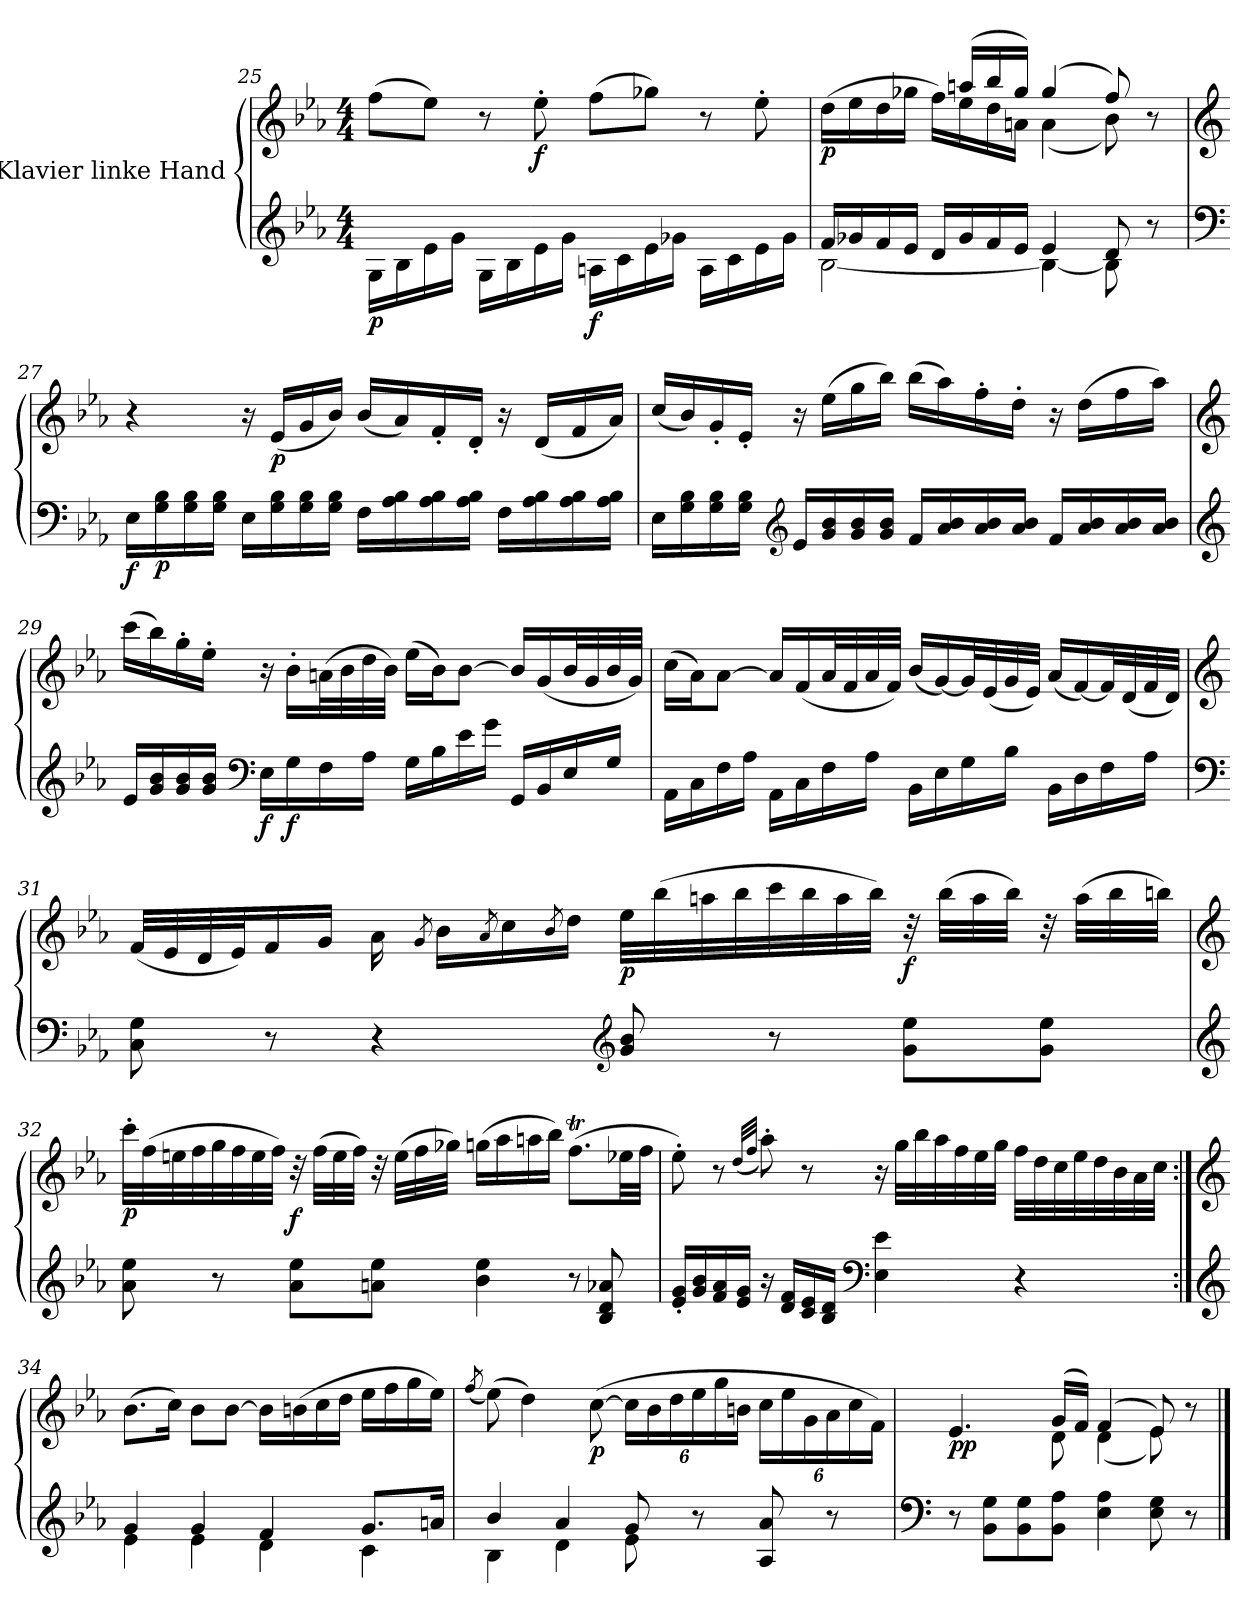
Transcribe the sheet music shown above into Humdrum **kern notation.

**kern	**kern	**dynam
*part1	*part1	*part1
*staff2	*staff1	*staff1/2
*I"Klavier linke Hand	*	*
!!LO:LB:g=z
*clefG2	*clefG2	*
*k[b-e-a-]	*k[b-e-a-]	*
*M4/4	*M4/4	*
=25	=25	=25
*^	*	*
!	!	!	!LO:DY:b=2
1ryy	16G\LL	(8ff\L	p
.	16B-\	.	.
.	16e-\	8ee-\J)	.
.	16g\JJ	.	.
.	16G\LL	8r	.
.	16B-\	.	.
!	!	!	!LO:DY:b
.	16e-\	8ee-'\	f
.	16g\JJ	.	.
!	!	!	!LO:DY:b=2
.	16An\LL	(8ff\L	f
.	16c\	.	.
.	16e-\	8gg-X\J)	.
.	16g-X\JJ	.	.
.	16A\LL	8r	.
.	16c\	.	.
.	16e-\	8ee-'\	.
.	16g-\JJ	.	.
=26	=26	=26	=26
*	*	*^	*
!	!	!	!	!LO:DY:b
16f/LL	[2B-\	4ryy	(16dd\LL	p
16g-X/	.	.	16ee-\	.
16f/	.	.	16dd\	.
16e-/JJ	.	.	16gg-X\JJ	.
16d/LL	.	16ryy	16ff\LL)	.
16g-/	.	(16aan/LL	16ee-\	.
16f/	.	16bb-/	16dd\	.
16e-/JJ	.	16gg-/JJ)	16an\JJ	.
4e-/	4B-\_	(4gg-/	(4a\	.
8d/	8B-\]	8ff/)	8b-\)	.
8ryy	8r	8r	8ryy	.
*v	*v	*	*	*
*	*v	*v	*
!!LO:LB:g=z
=27	=27	=27
*clefF4	*clefG2	*
*^	*^	*
!	!	!	!	!LO:DY:b=2
*v	*v	*	*	*
*	*v	*v	*
16E-\LL	4r	f
!	!	!LO:DY:b=2
16G\ 16B-\	.	p
16G\ 16B-\	.	.
16G\ 16B-\JJ	.	.
16E-\LL	16r	.
!	!	!LO:DY:b
16G\ 16B-\	(16e-/LL	p
16G\ 16B-\	16g/	.
16G\ 16B-\JJ	16b-/JJ)	.
16F\LL	(16b-/LL	.
16A-\ 16B-\	16a-/)	.
16A-\ 16B-\	16f'/	.
16A-\ 16B-\JJ	16d'/JJ	.
16F\LL	16r	.
16A-\ 16B-\	(16d/LL	.
16A-\ 16B-\	16f/	.
16A-\ 16B-\JJ	16a-/JJ)	.
!!LO:LB:g=z
=28	=28	=28
16E-\LL	(16cc/LL	.
16G\ 16B-\	16b-/)	.
16G\ 16B-\	16g'/	.
16G\ 16B-\JJ	16e-'/JJ	.
*clefG2	*	*
16e-/LL	16r	.
16g/ 16b-/	(16ee-\LL	.
16g/ 16b-/	16gg\	.
16g/ 16b-/JJ	16bb-\JJ)	.
16f/LL	(16bb-\LL	.
16a-/ 16b-/	16aa-\)	.
16a-/ 16b-/	16ff'\	.
16a-/ 16b-/JJ	16dd'\JJ	.
16f/LL	16r	.
16a-/ 16b-/	(16dd\LL	.
16a-/ 16b-/	16ff\	.
16a-/ 16b-/JJ	16aa-\JJ)	.
!!LO:PB:g=z
=29	=29	=29
*clefG2	*clefG2	*
16e-/LL	(16ccc\LL	.
16g/ 16b-/	16bb-\)	.
16g/ 16b-/	16gg'\	.
16g/ 16b-/JJ	16ee-'\JJ	.
*clefF4	*	*
!	!	!LO:DY:b=2
16E-\LL	16r	f
!	!	!LO:DY:b=2
16G\	16b-'\LL	f
16F\	(32an\L	.
.	32b-\	.
16A-\JJ	32dd\	.
.	32b-\JJJ)	.
16G\LL	(16ee-\LL	.
16B-\	16b-\J)	.
16e-\	[8b-\J	.
16g\JJ	.	.
16GG/LL	16b-/LL]	.
16BB-/	(16g/	.
16E-/	32b-/L	.
.	32g/	.
16G/JJ	32b-/	.
.	32g/JJJ)	.
!!LO:LB:g=z
=30	=30	=30
16AA-\LL	(16cc\LL	.
16C\	16a-\J)	.
16F\	[8a-\J	.
16A-\JJ	.	.
16AA-\LL	16a-/LL]	.
16C\	(16f/	.
16F\	32a-/L	.
.	32f/	.
16A-\JJ	32a-/	.
.	32f/JJJ)	.
16BB-\LL	(16b-/LL	.
16E-\	[16g/)	.
16G\	32g/L]	.
.	(32e-/	.
16B-\JJ	32g/	.
.	32e-/JJJ)	.
16BB-\LL	(16a-/LL	.
16D\	[16f/)	.
16F\	32f/L]	.
.	(32d/	.
16A-\JJ	32f/	.
.	32d/JJJ)	.
!!LO:LB:g=z
=31	=31	=31
*clefF4	*clefG2	*
*	*^	*
8C\ 8G\	(32f/LLL	16ryy	.
.	32e-/	.	.
*	*v	*v	*
.	32d/	.
.	32e-/J)	.
8r	16f/	.
.	16g/JJ	.
4r	16a-\	.
*	*^	*
.	.	8qg/	.
.	16ryy	16b-\LL	.
.	.	8qa-/	.
.	8ryy	16cc\	.
.	.	8qb-/	.
.	.	16dd\JJ	.
*clefG2	*	*	*
!	!	!	!LO:DY:b
8g/ 8b-/	32ee-\LLL	2ryy	p
.	(32bb-\	.	.
.	32aan\	.	.
.	32bb-\	.	.
8r	32ccc\	.	.
.	32bb-\	.	.
.	32aa\	.	.
.	32bb-\JJJ)	.	.
!	!	!	!LO:DY:b
8g\ 8ee-\L	32r	.	f
.	(32bb-\LLL	.	.
.	32aa\	.	.
.	32bb-\JJJ)	.	.
8g\ 8ee-\J	32r	.	.
.	(32aa\LLL	.	.
.	32bb-\	.	.
.	32bbn\JJJ)	.	.
*	*v	*v	*
!!LO:LB:g=z
=32	=32	=32
*clefG2	*clefG2	*
!	!	!LO:DY:b
8a-\ 8ee-\	32ccc'\LLL	p
.	(32ff\	.
.	32een\	.
.	32ff\	.
8r	32gg\	.
.	32ff\	.
.	32ee\	.
.	32ff\JJJ)	.
!	!	!LO:DY:b
8a-\ 8ee-\L	32r	f
.	(32ff\LLL	.
.	32ee\	.
.	32ff\JJJ)	.
8an\ 8ee-\J	32r	.
.	(32ee\LLL	.
.	32ff\	.
.	32gg-X\JJJ)	.
4b-\ 4ee-\	(16ggn\LL	.
.	16aa-\	.
.	16aan\	.
.	16bb-\JJ)	.
8r	(8.ffT\L	.
8B-/ 8d/ 8a-X/	.	.
.	32ee-X\LL	.
.	32ff\JJJ	.
!!LO:LB:g=z
=33	=33	=33
16e-/' 16g/'LL	8ee-'\)	.
16g/ 16b-/	.	.
16f/ 16a-/	8r	.
16e-/ 16g/JJ	.	.
.	(32qdd/LLL	.
.	32qff/JJJ	.
16r	8aa-'\)	.
16d/ 16f/LL	.	.
16c/ 16e-/	8r	.
16B-/ 16d/JJ	.	.
*clefF4	*	*
4E-\ 4e-\	16r	.
.	32gg\LLL	.
.	32bb-\	.
.	32aa-\	.
.	32ff\	.
.	32ee-\	.
.	32gg\JJJ	.
4r	32ff\LLL	.
.	32dd\	.
.	32cc\	.
.	32ee-\	.
.	32dd\	.
.	32b-\	.
.	32a-\	.
.	32cc\JJJ	.
!!LO:LB:g=z
=34:|!	=34:|!	=34:|!
*clefG2	*clefG2	*
*^	*	*
4g/	4e-\	(8.b-\L	.
.	.	16cc\Jk)	.
4g/	4e-\	8b-\L	.
.	.	[8b-\J	.
4f/	4d\	16b-\LL]	.
.	.	(16bn\	.
.	.	16cc\	.
.	.	16dd\JJ	.
8.g/L	4c\	16ee-\LL	.
.	.	16ff\	.
.	.	16gg\	.
16an/Jk	.	16ee-\JJ)	.
=35	=35	=35	=35
.	.	(8qff/	.
4b-/	4B-\	(8ee-\)	.
.	.	4dd\)	.
4a-/	4d\	.	.
!	!	!	!LO:DY:b
.	.	([8cc\	p
*	*	*Xbrackettup	*
8g/	8e-\	24cc\LL]	.
.	.	24b-\	.
.	.	24dd\	.
8r	4.ryy	24ee-\	.
.	.	24gg\	.
.	.	24bn\JJ	.
8A-/ 8a-/	.	24cc\LL	.
.	.	24ee-\	.
.	.	24g\	.
8r	.	24a-\	.
.	.	24cc\	.
.	.	24f\JJ)	.
*v	*v	*	*
!!LO:LB:g=z
=36	=36	=36
*clefF4	*	*
*	*^	*
!	!	!	!LO:DY:b
8r	4.e-/	4.ryy	pp
8BB-\ 8G\L	.	.	.
8BB-\ 8G\	.	.	.
8BB-\ 8A-\J	(16g/LL	8d\	.
.	16f/JJ)	.	.
4E-\ 4A-\	(4f/	(4d\	.
8E-\ 8G\	8e-/)	8e-\)	.
8r	8r	8ryy	.
*	*v	*v	*
==	==	==
*-	*-	*-
